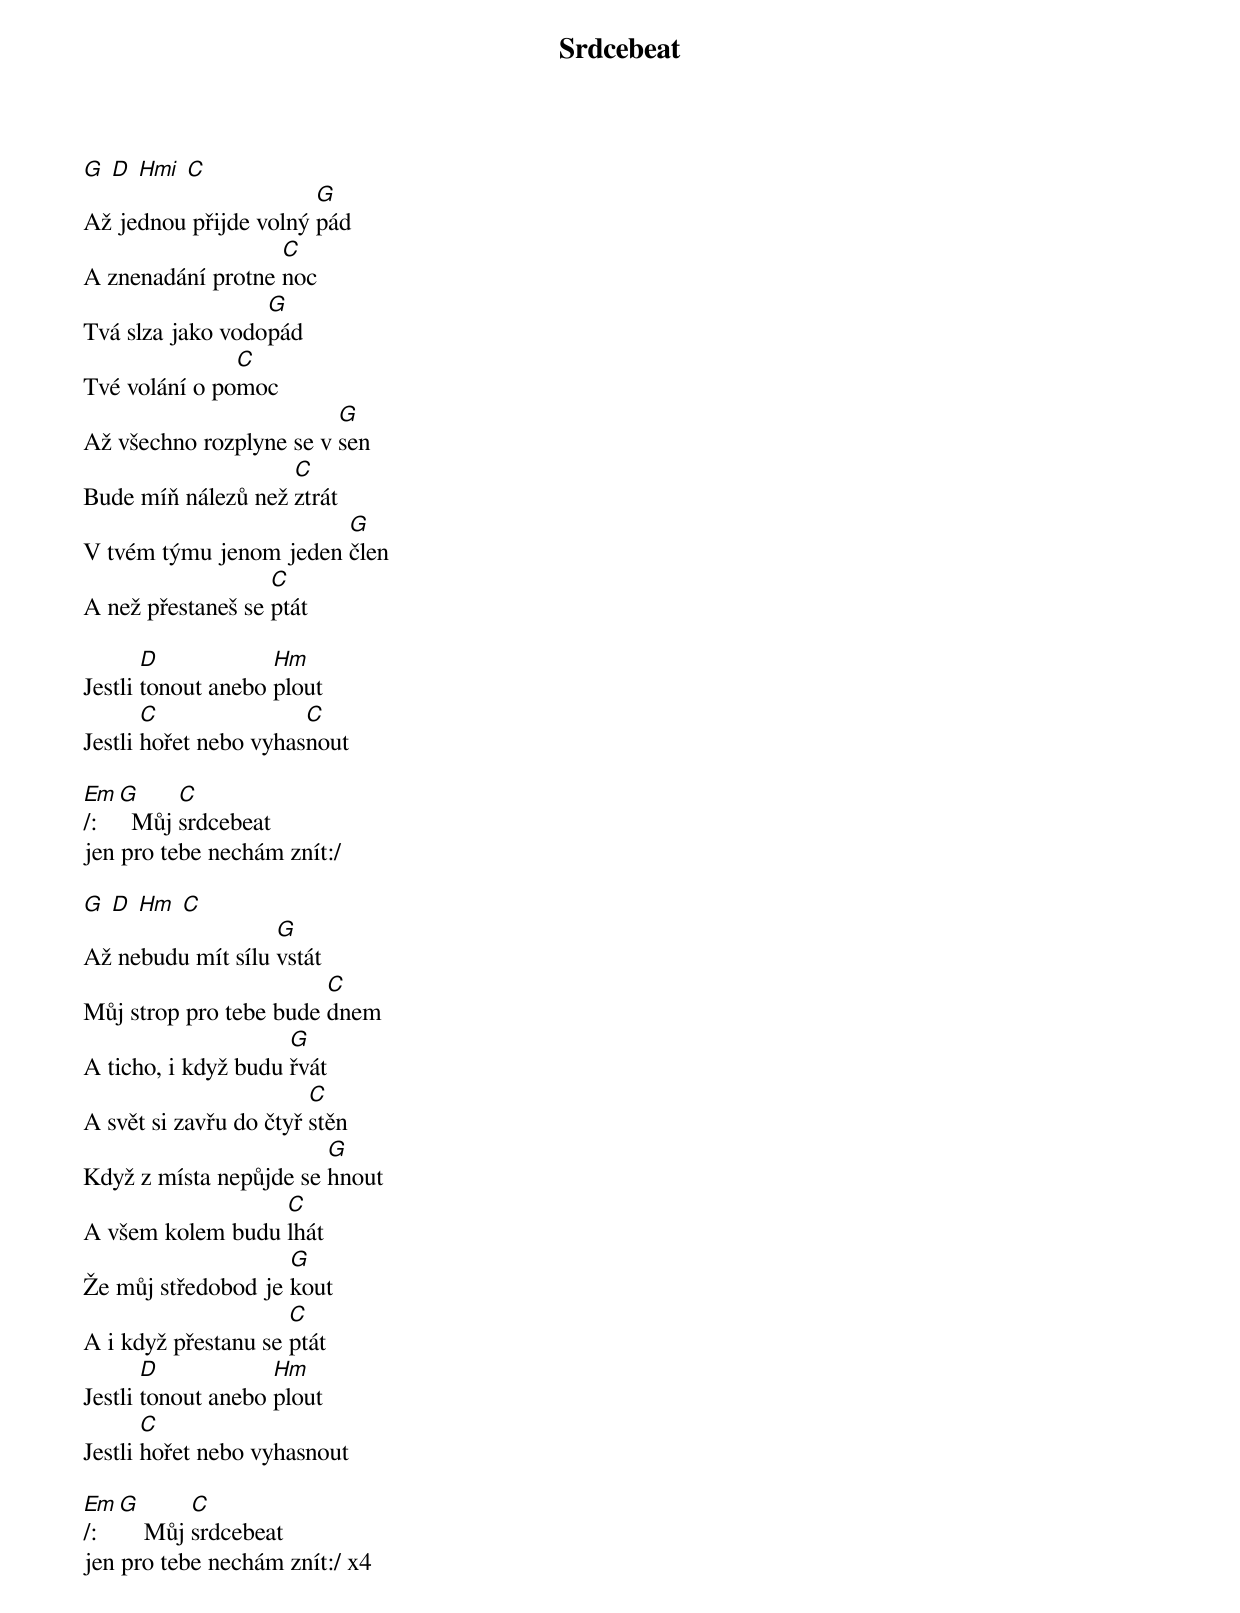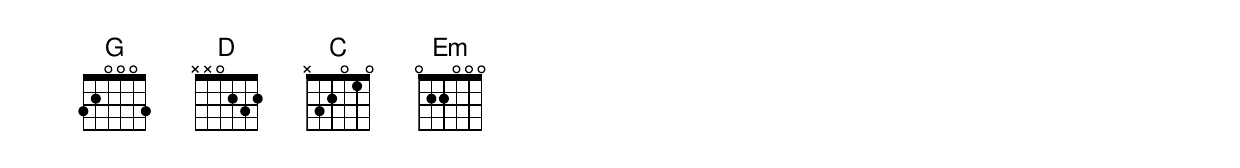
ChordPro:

{title: Srdcebeat}
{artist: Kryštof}
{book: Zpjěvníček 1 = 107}

[G] [D] [Hmi] [C]
Až jednou přijde volný [G]pád
A znenadání protne [C]noc
Tvá slza jako vodo[G]pád
Tvé volání o po[C]moc
Až všechno rozplyne se v [G]sen
Bude míň nálezů než [C]ztrát
V tvém týmu jenom jeden [G]člen
A než přestaneš se [C]ptát

Jestli [D]tonout anebo [Hm]plout
Jestli [C]hořet nebo vyhas[C]nout

[Em]/: [G]  Můj [C]srdcebeat
jen pro tebe nechám znít:/

[G] [D] [Hm] [C]
Až nebudu mít sílu [G]vstát
Můj strop pro tebe bude [C]dnem
A ticho, i když budu [G]řvát
A svět si zavřu do čtyř [C]stěn
Když z místa nepůjde se [G]hnout
A všem kolem budu [C]lhát
Že můj středobod je [G]kout
A i když přestanu se [C]ptát
Jestli [D]tonout anebo [Hm]plout
Jestli [C]hořet nebo vyhasnout

[Em]/: [G]    Můj [C]srdcebeat
jen pro tebe nechám znít:/ x4
